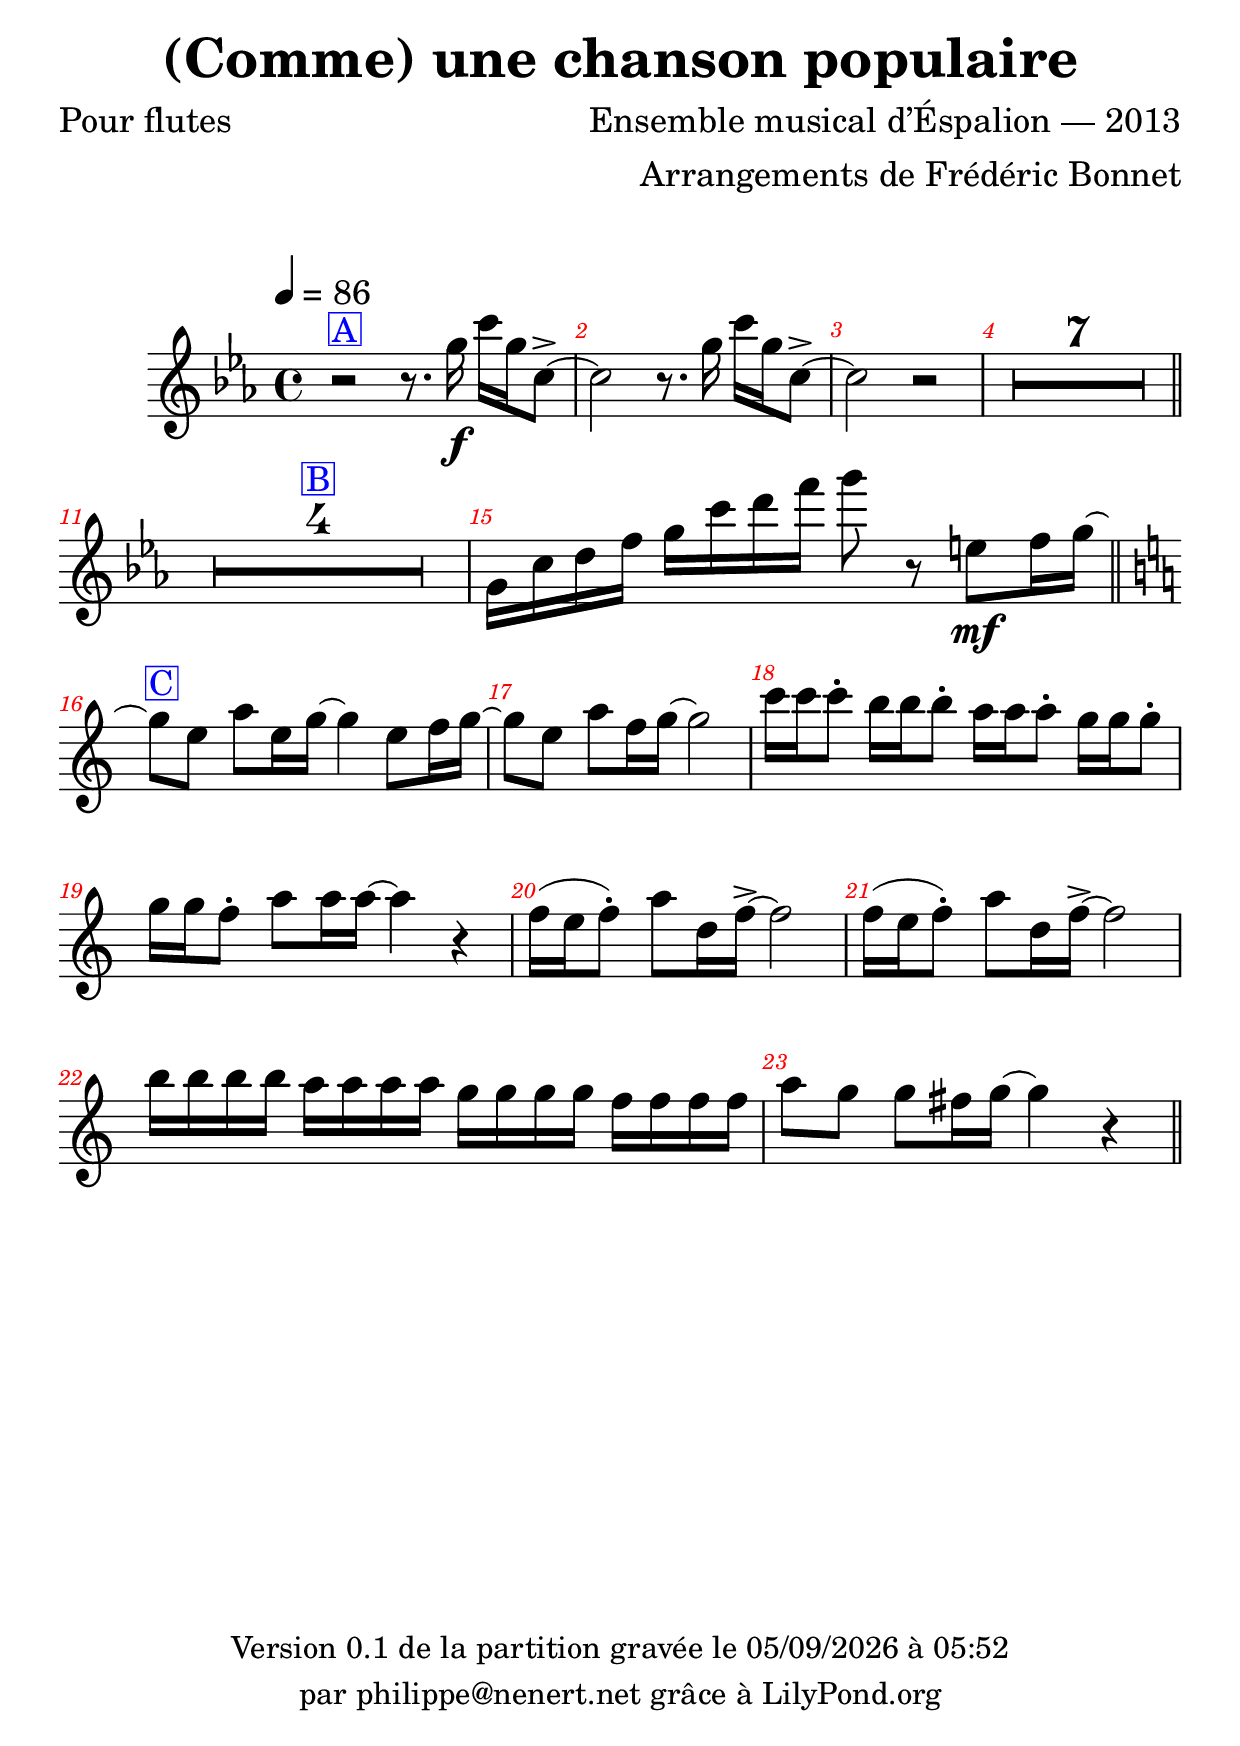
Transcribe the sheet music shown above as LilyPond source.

\version "2.17.26"

setTITLE	= "(Comme) une chanson populaire"
setPOET		= "Pour flutes"
setREVISION	= "0.1"

\include "header.ily"
#(set-global-staff-size 30)


%%%%%%%%%%%%%%%%%%%%%%%%%%%%%%%%%%%%%%%%%%%%%%%%%%%%%%%%%%%%%%%%%%%%%%%%%%%%%
%%%%% LA MUSIQUE
%%%%%%%%%%%%%%%%%%%%%%%%%%%%%%%%%%%%%%%%%%%%%%%%%%%%%%%%%%%%%%%%%%%%%%%%%%%%%
musicAA	= {
	r2^\markup	{ \with-color #blue \box A }
		r8.	sol16\f	do	sol	do,8~->
	|do2	r8.	sol'16	do	sol	do,8~->
	|do2	r
	|R1*7
}
musicAB	= {
	R1*4^\markup	{ \with-color #blue \box B }
	sol16	do	re	fa	
		sol	do	re	fa	
		sol8	r	mi,\mf	fa16	sol~
	|
}
musicAC	= {
	sol8^\markup	{ \with-color #blue \box C }
		mi	la	mi16	sol~	sol4	mi8	fa16	sol~
	sol8	mi	la	fa16	sol~	sol2
	do16	do	do8-.	si16	si	si8-.	la16	la	la8-.	sol16	sol	sol8-.
	sol16	sol	fa8-.	la	la16	la~	la4	r
	fa16(	mi	fa8-.)	la	re,16	fa~->	fa2
	fa16(	mi	fa8-.)	la	re,16	fa~->	fa2
	si16	si	si	si	la	la	la	la	sol	sol	sol	sol	fa	fa	fa	fa
	la8	sol	sol	fad16	sol~	sol4	r
}
musicALL = \relative do''' { 
	\include "../all/score_barnumber.ly"
	\tempo 4 = 86
	\time	4/4

	\key	mib	\major
	\musicAA			\bar "||"
	\break
	\musicAB			\bar "||"
	\break
	\key	do	\major
	\musicAC			\bar "||"
	% R1^\markup	{ \box Intro } R1	\bar "||"
}


%%%%%%%%%%%%%%%%%%%%%%%%%%%%%%%%%%%%%%%%%%%%%%%%%%%%%%%%%%%%%%%%%%%%%%%%%%%%%
%%%%% LA PARTITION
%%%%%%%%%%%%%%%%%%%%%%%%%%%%%%%%%%%%%%%%%%%%%%%%%%%%%%%%%%%%%%%%%%%%%%%%%%%%%
\markup { \vspace #1 }
\new Staff
	\musicALL
